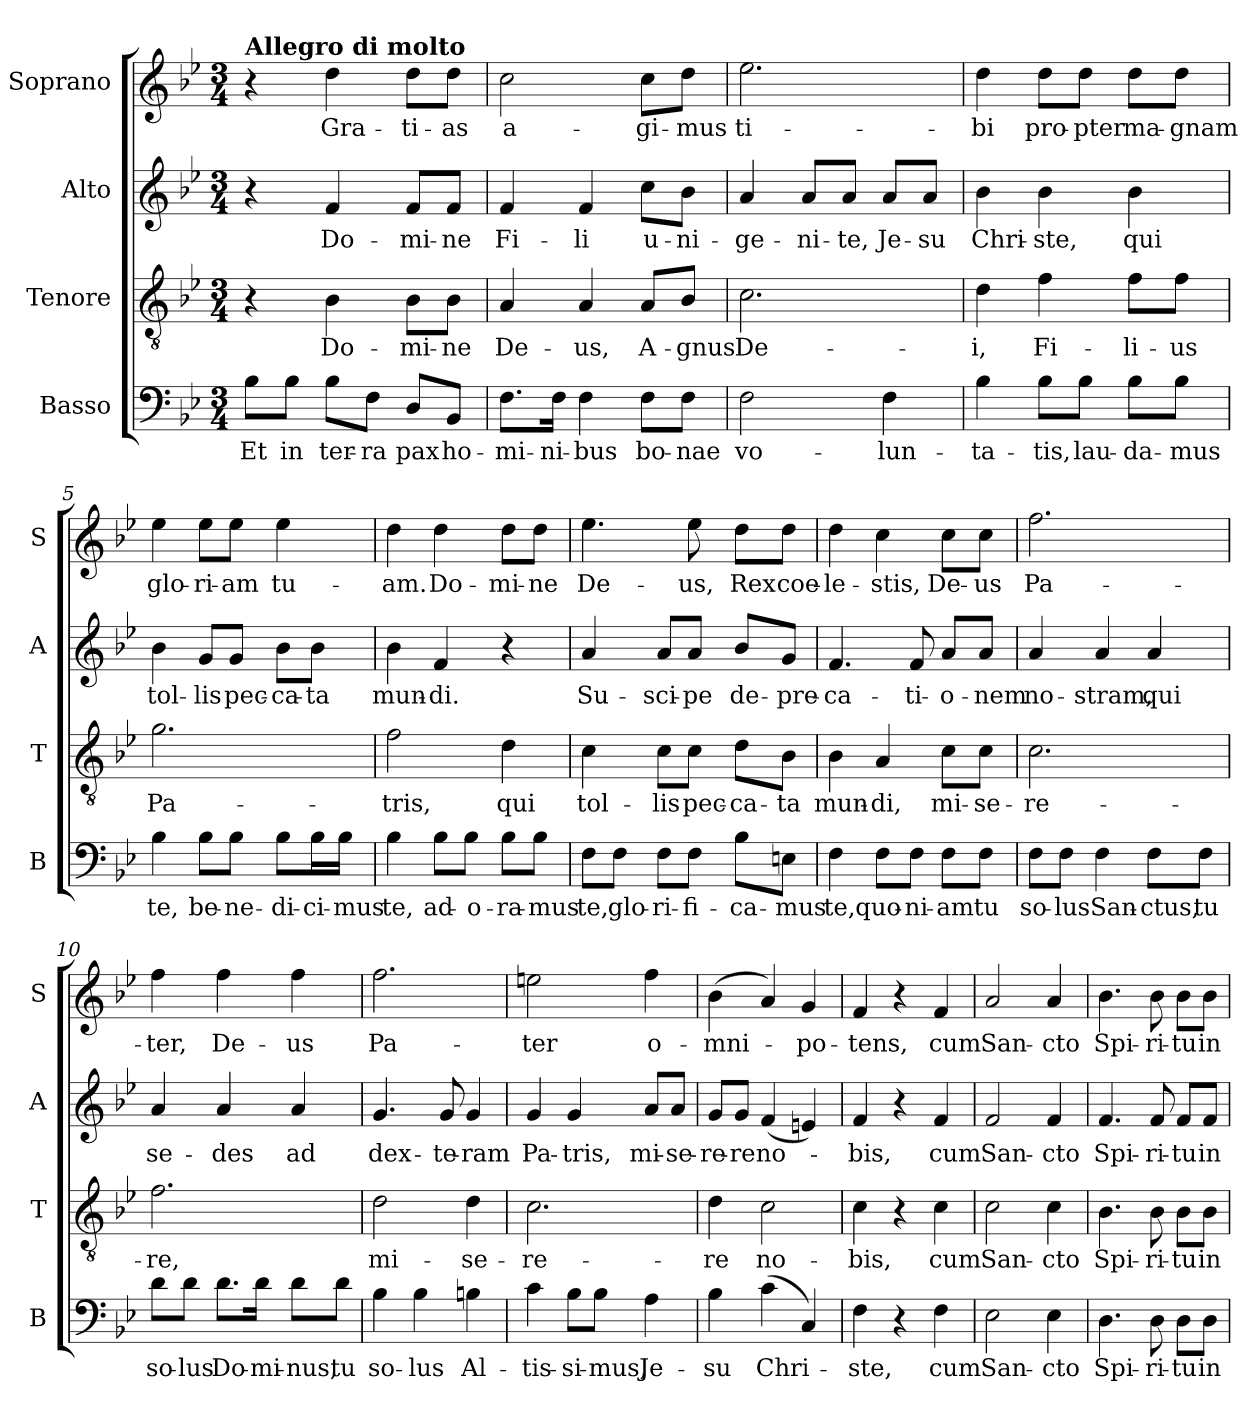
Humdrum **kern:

**kern	**text	**kern	**text	**kern	**text	**kern	**text
*part4	*part4	*part3	*part3	*part2	*part2	*part1	*part1
*staff4	*staff4	*staff3	*staff3	*staff2	*staff2	*staff1	*staff1
*I"Basso	*	*I"Tenore	*	*I"Alto	*	*I"Soprano	*
*I'B	*	*I'T	*	*I'A	*	*I'S	*
*clefF4	*	*clefGv2	*	*clefG2	*	*clefG2	*
*k[b-e-]	*	*k[b-e-]	*	*k[b-e-]	*	*k[b-e-]	*
*B-:	*	*B-:	*	*B-:	*	*B-:	*
*M3/4	*	*M3/4	*	*M3/4	*	*M3/4	*
=1	=1	=1	=1	=1	=1	=1	=1
!	!	!	!	!	!	!LO:TX:a:B:t=Allegro di molto	!
!	!LO:LY:b	!	!	!	!	!	!
8B-\L	Et	4r	.	4r	.	4r	.
!	!LO:LY:b	!	!	!	!	!	!
8B-\J	in	.	.	.	.	.	.
!	!LO:LY:b	!	!LO:LY:b	!	!LO:LY:b	!	!LO:LY:b
8B-\L	ter-	4B-\	Do-	4f/	Do-	4dd\	Gra-
!	!LO:LY:b	!	!	!	!	!	!
8F\J	-ra	.	.	.	.	.	.
!	!LO:LY:b	!	!LO:LY:b	!	!LO:LY:b	!	!LO:LY:b
8D/L	pax	8B-\L	-mi-	8f/L	-mi-	8dd\L	-ti-
!	!LO:LY:b	!	!LO:LY:b	!	!LO:LY:b	!	!LO:LY:b
8BB-/J	ho-	8B-\J	-ne	8f/J	-ne	8dd\J	-as
=2	=2	=2	=2	=2	=2	=2	=2
!	!LO:LY:b	!	!LO:LY:b	!	!LO:LY:b	!	!LO:LY:b
8.F\L	-mi-	4A/	De-	4f/	Fi-	2cc\	a-
!	!LO:LY:b	!	!	!	!	!	!
16F\Jk	-ni-	.	.	.	.	.	.
!	!LO:LY:b	!	!LO:LY:b	!	!LO:LY:b	!	!
4F\	-bus	4A/	-us,	4f/	-li	.	.
!	!LO:LY:b	!	!LO:LY:b	!	!LO:LY:b	!	!LO:LY:b
8F\L	bo-	8A/L	A-	8cc\L	u-	8cc\L	-gi-
!	!LO:LY:b	!	!LO:LY:b	!	!LO:LY:b	!	!LO:LY:b
8F\J	-nae	8B-/J	-gnus	8b-\J	-ni-	8dd\J	-mus
=3	=3	=3	=3	=3	=3	=3	=3
!	!LO:LY:b	!	!LO:LY:b	!	!LO:LY:b	!	!LO:LY:b
2F\	vo-	2.c\	De-	4a/	-ge-	2.ee-\	ti-
!	!	!	!	!	!LO:LY:b	!	!
.	.	.	.	8a/L	-ni-	.	.
!	!	!	!	!	!LO:LY:b	!	!
.	.	.	.	8a/J	-te,	.	.
!	!LO:LY:b	!	!	!	!LO:LY:b	!	!
4F\	-lun-	.	.	8a/L	Je-	.	.
!	!	!	!	!	!LO:LY:b	!	!
.	.	.	.	8a/J	-su	.	.
=4	=4	=4	=4	=4	=4	=4	=4
!	!LO:LY:b	!	!LO:LY:b	!	!LO:LY:b	!	!LO:LY:b
4B-\	-ta-	4d\	-i,	4b-\	Chri-	4dd\	-bi
!	!LO:LY:b	!	!LO:LY:b	!	!LO:LY:b	!	!LO:LY:b
8B-\L	-tis,	4f\	Fi-	4b-\	-ste,	8dd\L	pro-
!	!LO:LY:b	!	!	!	!	!	!LO:LY:b
8B-\J	lau-	.	.	.	.	8dd\J	-pter
!	!LO:LY:b	!	!LO:LY:b	!	!LO:LY:b	!	!LO:LY:b
8B-\L	-da-	8f\L	-li-	4b-\	qui	8dd\L	ma-
!	!LO:LY:b	!	!LO:LY:b	!	!	!	!LO:LY:b
8B-\J	-mus	8f\J	-us	.	.	8dd\J	-gnam
!!LO:LB:g=z
=5	=5	=5	=5	=5	=5	=5	=5
!	!LO:LY:b	!	!LO:LY:b	!	!LO:LY:b	!	!LO:LY:b
4B-\	te,	2.g\	Pa-	4b-\	tol-	4ee-\	glo-
!	!LO:LY:b	!	!	!	!LO:LY:b	!	!LO:LY:b
8B-\L	be-	.	.	8g/L	-lis	8ee-\L	-ri-
!	!LO:LY:b	!	!	!	!LO:LY:b	!	!LO:LY:b
8B-\J	-ne-	.	.	8g/J	pec-	8ee-\J	-am
!	!LO:LY:b	!	!	!	!LO:LY:b	!	!LO:LY:b
8B-\L	-di-	.	.	8b-\L	-ca-	4ee-\	tu-
!	!LO:LY:b	!	!	!	!LO:LY:b	!	!
16B-\L	-ci-	.	.	8b-\J	-ta	.	.
!	!LO:LY:b	!	!	!	!	!	!
16B-\JJ	-mus	.	.	.	.	.	.
=6	=6	=6	=6	=6	=6	=6	=6
!	!LO:LY:b	!	!LO:LY:b	!	!LO:LY:b	!	!LO:LY:b
4B-\	te,	2f\	-tris,	4b-\	mun-	4dd\	-am.
!	!LO:LY:b	!	!	!	!LO:LY:b	!	!LO:LY:b
8B-\L	ad-	.	.	4f/	-di.	4dd\	Do-
!	!LO:LY:b	!	!	!	!	!	!
8B-\J	-o-	.	.	.	.	.	.
!	!LO:LY:b	!	!LO:LY:b	!	!	!	!LO:LY:b
8B-\L	-ra-	4d\	qui	4r	.	8dd\L	-mi-
!	!LO:LY:b	!	!	!	!	!	!LO:LY:b
8B-\J	-mus	.	.	.	.	8dd\J	-ne
=7	=7	=7	=7	=7	=7	=7	=7
!	!LO:LY:b	!	!LO:LY:b	!	!LO:LY:b	!	!LO:LY:b
8F\L	te,	4c\	tol-	4a/	Su-	4.ee-\	De-
!	!LO:LY:b	!	!	!	!	!	!
8F\J	glo-	.	.	.	.	.	.
!	!LO:LY:b	!	!LO:LY:b	!	!LO:LY:b	!	!
8F\L	-ri-	8c\L	-lis	8a/L	-sci-	.	.
!	!LO:LY:b	!	!LO:LY:b	!	!LO:LY:b	!	!LO:LY:b
8F\J	-fi-	8c\J	pec-	8a/J	-pe	8ee-\	-us,
!	!LO:LY:b	!	!LO:LY:b	!	!LO:LY:b	!	!LO:LY:b
8B-\L	-ca-	8d\L	-ca-	8b-/L	de-	8dd\L	Rex
!	!LO:LY:b	!	!LO:LY:b	!	!LO:LY:b	!	!LO:LY:b
8En\J	-mus	8B-\J	-ta	8g/J	-pre-	8dd\J	coe-
=8	=8	=8	=8	=8	=8	=8	=8
!	!LO:LY:b	!	!LO:LY:b	!	!LO:LY:b	!	!LO:LY:b
4F\	te,	4B-\	mun-	4.f/	-ca-	4dd\	-le-
!	!LO:LY:b	!	!LO:LY:b	!	!	!	!LO:LY:b
8F\L	quo-	4A/	-di,	.	.	4cc\	-stis,
!	!LO:LY:b	!	!	!	!LO:LY:b	!	!
8F\J	-ni-	.	.	8f/	-ti-	.	.
!	!LO:LY:b	!	!LO:LY:b	!	!LO:LY:b	!	!LO:LY:b
8F\L	-am	8c\L	mi-	8a/L	-o-	8cc\L	De-
!	!LO:LY:b	!	!LO:LY:b	!	!LO:LY:b	!	!LO:LY:b
8F\J	tu	8c\J	-se-	8a/J	-nem	8cc\J	-us
=9	=9	=9	=9	=9	=9	=9	=9
!	!LO:LY:b	!	!LO:LY:b	!	!LO:LY:b	!	!LO:LY:b
8F\L	so-	2.c\	-re-	4a/	no-	2.ff\	Pa-
!	!LO:LY:b	!	!	!	!	!	!
8F\J	-lus	.	.	.	.	.	.
!	!LO:LY:b	!	!	!	!LO:LY:b	!	!
4F\	San-	.	.	4a/	-stram,	.	.
!	!LO:LY:b	!	!	!	!LO:LY:b	!	!
8F\L	-ctus,	.	.	4a/	qui	.	.
!	!LO:LY:b	!	!	!	!	!	!
8F\J	tu	.	.	.	.	.	.
!!LO:PB:g=z
=10	=10	=10	=10	=10	=10	=10	=10
!	!LO:LY:b	!	!LO:LY:b	!	!LO:LY:b	!	!LO:LY:b
8d\L	so-	2.f\	-re,	4a/	se-	4ff\	-ter,
!	!LO:LY:b	!	!	!	!	!	!
8d\J	-lus	.	.	.	.	.	.
!	!LO:LY:b	!	!	!	!LO:LY:b	!	!LO:LY:b
8.d\L	Do-	.	.	4a/	-des	4ff\	De-
!	!LO:LY:b	!	!	!	!	!	!
16d\Jk	-mi-	.	.	.	.	.	.
!	!LO:LY:b	!	!	!	!LO:LY:b	!	!LO:LY:b
8d\L	-nus,	.	.	4a/	ad	4ff\	-us
!	!LO:LY:b	!	!	!	!	!	!
8d\J	tu	.	.	.	.	.	.
=11	=11	=11	=11	=11	=11	=11	=11
!	!LO:LY:b	!	!LO:LY:b	!	!LO:LY:b	!	!LO:LY:b
4B-\	so-	2d\	mi-	4.g/	dex-	2.ff\	Pa-
!	!LO:LY:b	!	!	!	!	!	!
4B-\	-lus	.	.	.	.	.	.
!	!	!	!	!	!LO:LY:b	!	!
.	.	.	.	8g/	-te-	.	.
!	!LO:LY:b	!	!LO:LY:b	!	!LO:LY:b	!	!
4Bn\	Al-	4d\	-se-	4g/	-ram	.	.
=12	=12	=12	=12	=12	=12	=12	=12
!	!LO:LY:b	!	!LO:LY:b	!	!LO:LY:b	!	!LO:LY:b
4c\	-tis-	2.c\	-re-	4g/	Pa-	2een\	-ter
!	!LO:LY:b	!	!	!	!LO:LY:b	!	!
8B-\L	-si-	.	.	4g/	-tris,	.	.
!	!LO:LY:b	!	!	!	!	!	!
8B-\J	-mus,	.	.	.	.	.	.
!	!LO:LY:b	!	!	!	!LO:LY:b	!	!LO:LY:b
4A\	Je-	.	.	8a/L	mi-	4ff\	o-
!	!	!	!	!	!LO:LY:b	!	!
.	.	.	.	8a/J	-se-	.	.
=13	=13	=13	=13	=13	=13	=13	=13
!	!LO:LY:b	!	!LO:LY:b	!	!LO:LY:b	!	!LO:LY:b
4B-\	-su	4d\	-re	8g/L	-re-	(>4b-\	-mni-
!	!	!	!	!	!LO:LY:b	!	!
.	.	.	.	8g/J	-re	.	.
!	!LO:LY:b	!	!LO:LY:b	!	!LO:LY:b	!	!
(>4c\	Chri-	2c\	no-	(<4f/	no-	4a/)	.
!	!	!	!	!	!	!	!LO:LY:b
4C/)	.	.	.	4en/)	.	4g/	-po-
=14	=14	=14	=14	=14	=14	=14	=14
!	!LO:LY:b	!	!LO:LY:b	!	!LO:LY:b	!	!LO:LY:b
4F\	-ste,	4c\	-bis,	4f/	-bis,	4f/	-tens,
4r	.	4r	.	4r	.	4r	.
!	!LO:LY:b	!	!LO:LY:b	!	!LO:LY:b	!	!LO:LY:b
4F\	cum	4c\	cum	4f/	cum	4f/	cum
=15	=15	=15	=15	=15	=15	=15	=15
!	!LO:LY:b	!	!LO:LY:b	!	!LO:LY:b	!	!LO:LY:b
2E-\	San-	2c\	San-	2f/	San-	2a/	San-
!	!LO:LY:b	!	!LO:LY:b	!	!LO:LY:b	!	!LO:LY:b
4E-\	-cto	4c\	-cto	4f/	-cto	4a/	-cto
!!LO:LB:g=z
=16	=16	=16	=16	=16	=16	=16	=16
!	!LO:LY:b	!	!LO:LY:b	!	!LO:LY:b	!	!LO:LY:b
4.D\	Spi-	4.B-\	Spi-	4.f/	Spi-	4.b-\	Spi-
!	!LO:LY:b	!	!LO:LY:b	!	!LO:LY:b	!	!LO:LY:b
8D\	-ri-	8B-\	-ri-	8f/	-ri-	8b-\	-ri-
!	!LO:LY:b	!	!LO:LY:b	!	!LO:LY:b	!	!LO:LY:b
8D\L	-tu	8B-\L	-tu	8f/L	-tu	8b-\L	-tu
!	!LO:LY:b	!	!LO:LY:b	!	!LO:LY:b	!	!LO:LY:b
8D\J	in	8B-\J	in	8f/J	in	8b-\J	in
=	=	=	=	=	=	=	=
*-	*-	*-	*-	*-	*-	*-	*-
